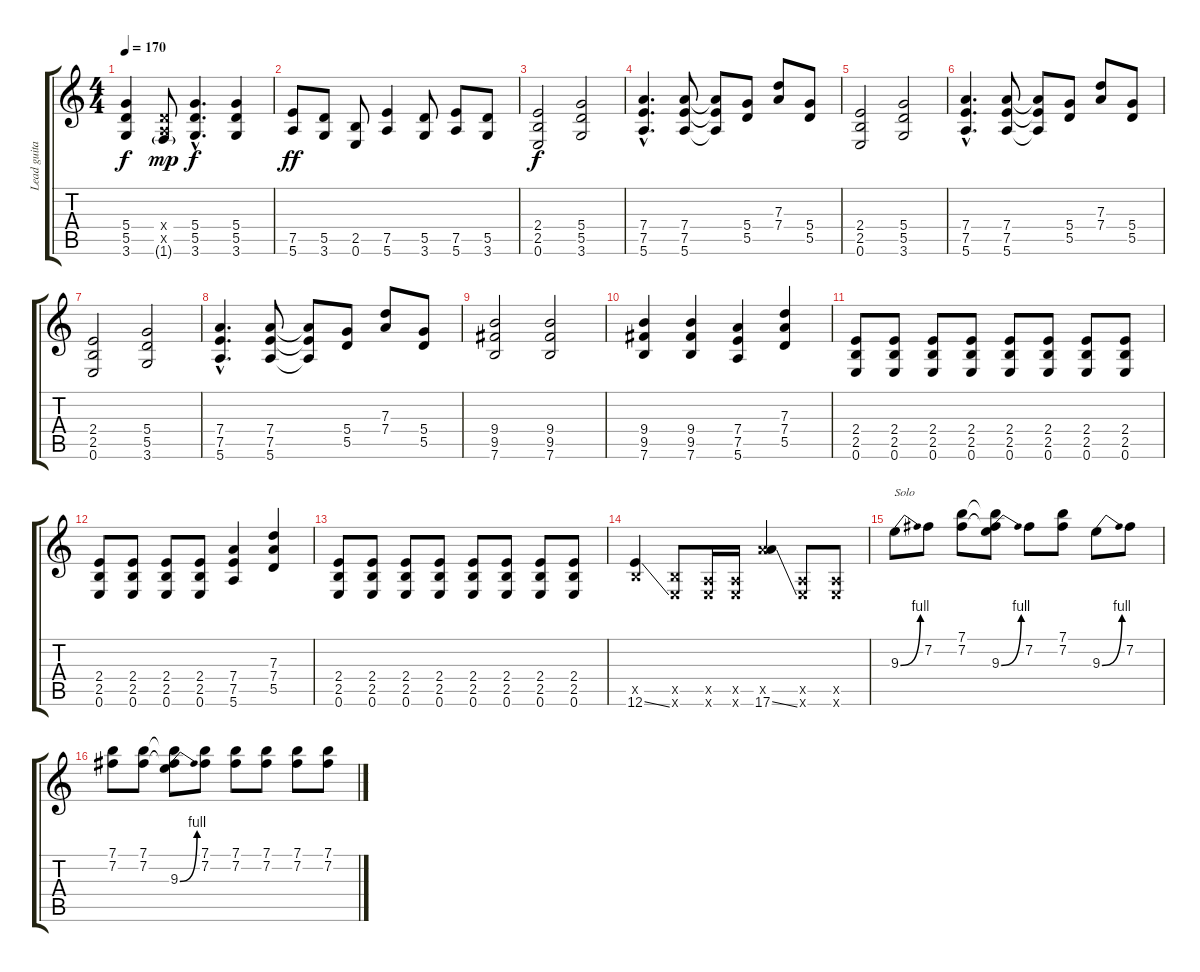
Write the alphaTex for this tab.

\track ("Lead guitar" "Lead guita") {instrument distortionguitar}
\staff {score tabs}
\tuning (E4 B3 G3 D3 A2 E2) {hide}
\ts (4 4)
\tempo 170
\clef g2
\ks c
(5.4 5.5 3.6).4{dy f} (0.4{x} 0.5{x} 1.6{g}).8{dy mp} (5.4{hac} 5.5{hac} 3.6{hac}).4{d dy f} (5.4 5.5 3.6).4 |
(7.5 5.6).8{dy ff} (5.5 3.6).8 (2.5 0.6).8 (7.5 5.6).4 (5.5 3.6).8 (7.5 5.6).8 (5.5 3.6).8 |
(2.4 2.5 0.6).2{dy f} (5.4 5.5 3.6).2 |
(7.4{hac} 7.5{hac} 5.6{hac}).4{d} (7.4 7.5 5.6).8 (7.4{t} 7.5{t} 5.6{t}).8 (5.4 5.5).8 (7.3 7.4).8 (5.4 5.5).8 |
(2.4 2.5 0.6).2 (5.4 5.5 3.6).2 |
(7.4{hac} 7.5{hac} 5.6{hac}).4{d} (7.4 7.5 5.6).8 (7.4{t} 7.5{t} 5.6{t}).8 (5.4 5.5).8 (7.3 7.4).8 (5.4 5.5).8 |
(2.4 2.5 0.6).2 (5.4 5.5 3.6).2 |
(7.4{hac} 7.5{hac} 5.6{hac}).4{d} (7.4 7.5 5.6).8 (7.4{t} 7.5{t} 5.6{t}).8 (5.4 5.5).8 (7.3 7.4).8 (5.4 5.5).8 |
(9.4 9.5 7.6).2 (9.4 9.5 7.6).2 |
(9.4 9.5 7.6).4 (9.4 9.5 7.6).4 (7.4 7.5 5.6).4 (7.3 7.4 5.5).4 |
(2.4 2.5 0.6).8{volume 16 instrument distortionguitar} (2.4 2.5 0.6).8 (2.4 2.5 0.6).8 (2.4 2.5 0.6).8 (2.4 2.5 0.6).8 (2.4 2.5 0.6).8 (2.4 2.5 0.6).8 (2.4 2.5 0.6).8 |
(2.4 2.5 0.6).8 (2.4 2.5 0.6).8 (2.4 2.5 0.6).8 (2.4 2.5 0.6).8 (7.4 7.5 5.6).4 (7.3 7.4 5.5).4 |
(2.4 2.5 0.6).8{volume 16 instrument distortionguitar} (2.4 2.5 0.6).8 (2.4 2.5 0.6).8 (2.4 2.5 0.6).8 (2.4 2.5 0.6).8 (2.4 2.5 0.6).8 (2.4 2.5 0.6).8 (2.4 2.5 0.6).8 |
(2.5{x} 12.6{ss}).4 (2.5{x} 0.6{x}).8 (0.5{x} 0.6{x}).16 (0.5{x} 0.6{x}).16 (12.5{x} 17.6{ss}).4 (0.5{x} 0.6{x}).8 (0.5{x} 0.6{x}).8 |
9.3{be (bend 0 0 60 4)}.8{txt "Solo"} 7.2.8 (7.1 7.2).8 (7.1{t} 7.2{t} 9.3{be (bend 0 0 60 4)}).8 7.2.8 (7.1 7.2).8 9.3{be (bend 0 0 60 4)}.8 7.2.8 |
(7.1 7.2).8 (7.1 7.2).8 (7.1{t} 7.2{t} 9.3{be (bend 0 0 60 4)}).8 (7.1 7.2).8 (7.1 7.2).8 (7.1 7.2).8 (7.1 7.2).8 (7.1 7.2).8
